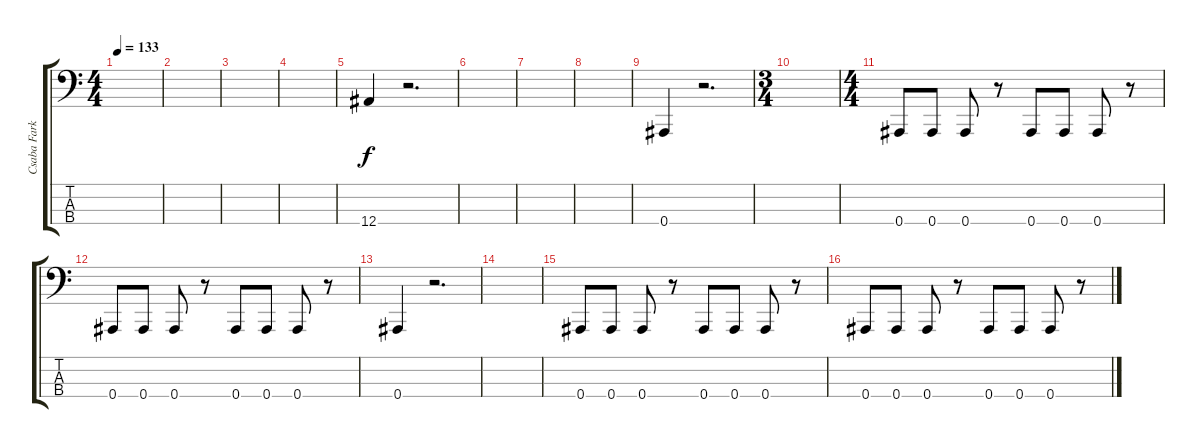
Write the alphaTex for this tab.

\track ("Csaba Farkas (Bass)" "Csaba Fark") {instrument electricbasspick}
\staff {score tabs}
\tuning (Eb2 Bb1 F1 Bb0) {hide}
\ts (4 4)
\tempo 133
\clef f4
\ks c
|
|
|
|
12.4.4 r.2{d} |
|
|
|
0.4.4 r.2{d} |
\ts (3 4)
|
\ts (4 4)
0.4.8 0.4.8 0.4.8 r.8 0.4.8 0.4.8 0.4.8 r.8 |
0.4.8 0.4.8 0.4.8 r.8 0.4.8 0.4.8 0.4.8 r.8 |
0.4.4 r.2{d} |
|
0.4.8 0.4.8 0.4.8 r.8 0.4.8 0.4.8 0.4.8 r.8 |
0.4.8 0.4.8 0.4.8 r.8 0.4.8 0.4.8 0.4.8 r.8
